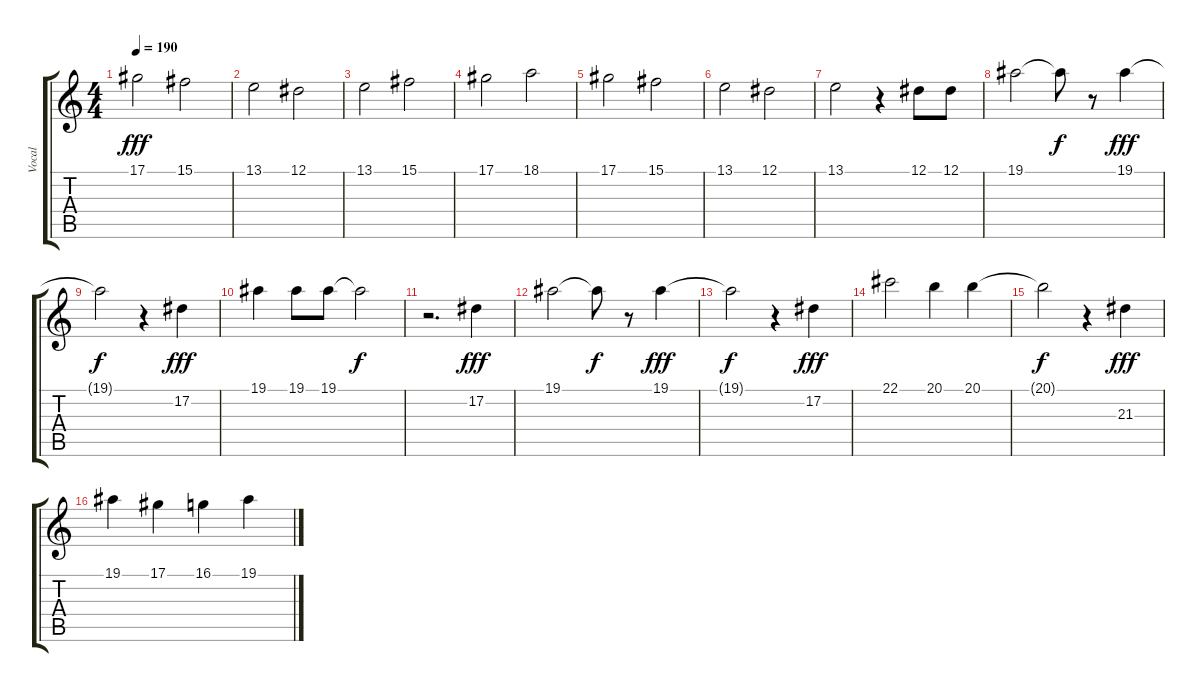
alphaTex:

\track ("Vocal" "Vocal") {instrument flute}
\staff {score tabs}
\tuning (Eb4 Bb3 Gb3 Db3 Ab2 Eb2) {hide}
\ts (4 4)
\tempo 190
\clef g2
\ks c
17.1.2{dy fff} 15.1.2 |
13.1.2 12.1.2 |
13.1.2 15.1.2 |
17.1.2 18.1.2 |
17.1.2 15.1.2 |
13.1.2 12.1.2 |
13.1.2 r.4 12.1.8 12.1.8 |
19.1.2 19.1{t}.8{dy f} r.8 19.1.4{dy fff} |
19.1{t}.2{dy f} r.4 17.2.4{dy fff} |
19.1.4 19.1.8 19.1.8 19.1{t}.2{dy f} |
r.2{d} 17.2.4{dy fff} |
19.1.2 19.1{t}.8{dy f} r.8 19.1.4{dy fff} |
19.1{t}.2{dy f} r.4 17.2.4{dy fff} |
22.1.2 20.1.4 20.1.4 |
20.1{t}.2{dy f} r.4 21.3.4{dy fff} |
19.1.4 17.1.4 16.1.4 19.1.4
